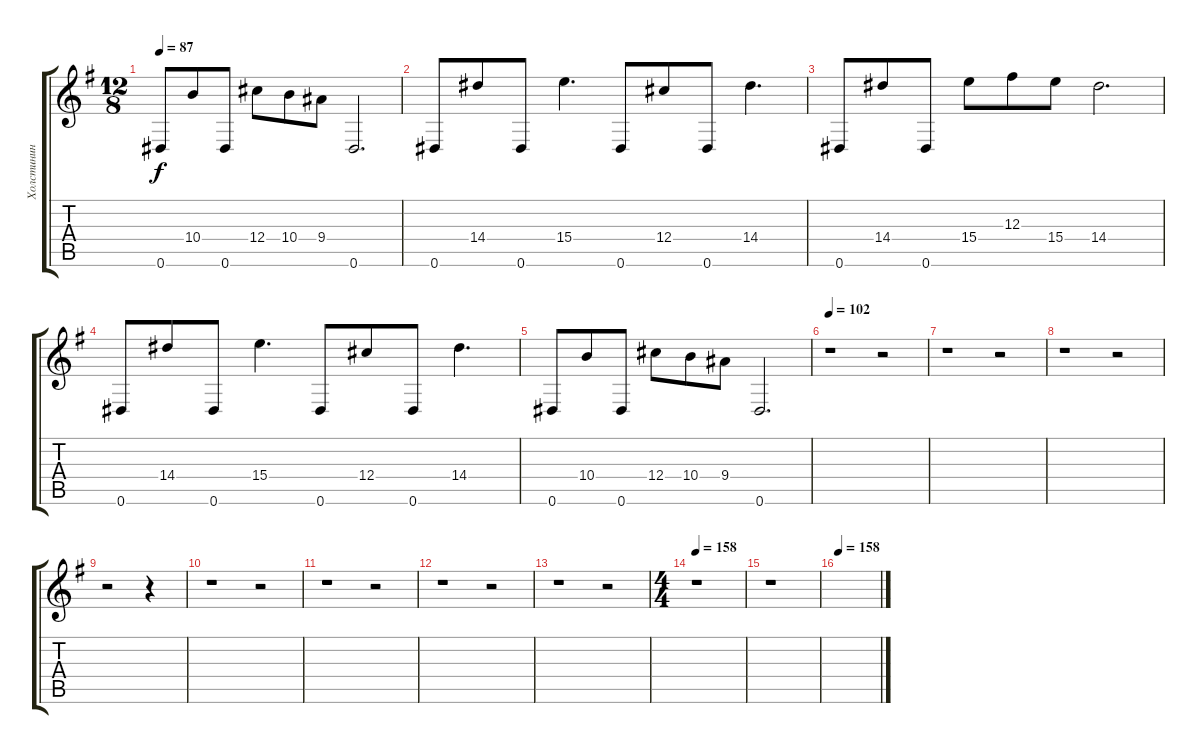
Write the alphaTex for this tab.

\track ("Холстинин (акустика)" "Холстинин ") {instrument electricguitarclean}
\staff {score tabs}
\tuning (Eb4 Bb3 Gb3 Db3 Ab2 Eb2) {hide}
\ts (12 8)
\tempo 87
\clef g2
\ks g
0.6.8{dy f} 10.4.8 0.6.8 12.4.8 10.4.8 9.4.8 0.6.2{d} |
0.6.8 14.4.8 0.6.8 15.4.4{d} 0.6.8 12.4.8 0.6.8 14.4.4{d} |
0.6.8 14.4.8 0.6.8 15.4.8 12.3.8 15.4.8 14.4.2{d} |
0.6.8 14.4.8 0.6.8 15.4.4{d} 0.6.8 12.4.8 0.6.8 14.4.4{d} |
0.6.8 10.4.8 0.6.8 12.4.8 10.4.8 9.4.8 0.6.2{d} |
\tempo 102
r.1 r.2 |
r.1 r.2 |
r.1 r.2 |
r.2 r.4 |
r.1 r.2 |
r.1 r.2 |
r.1 r.2 |
r.1 r.2 |
\ts (4 4)
\tempo 158
r.1 |
r.1 |
\tempo 158
